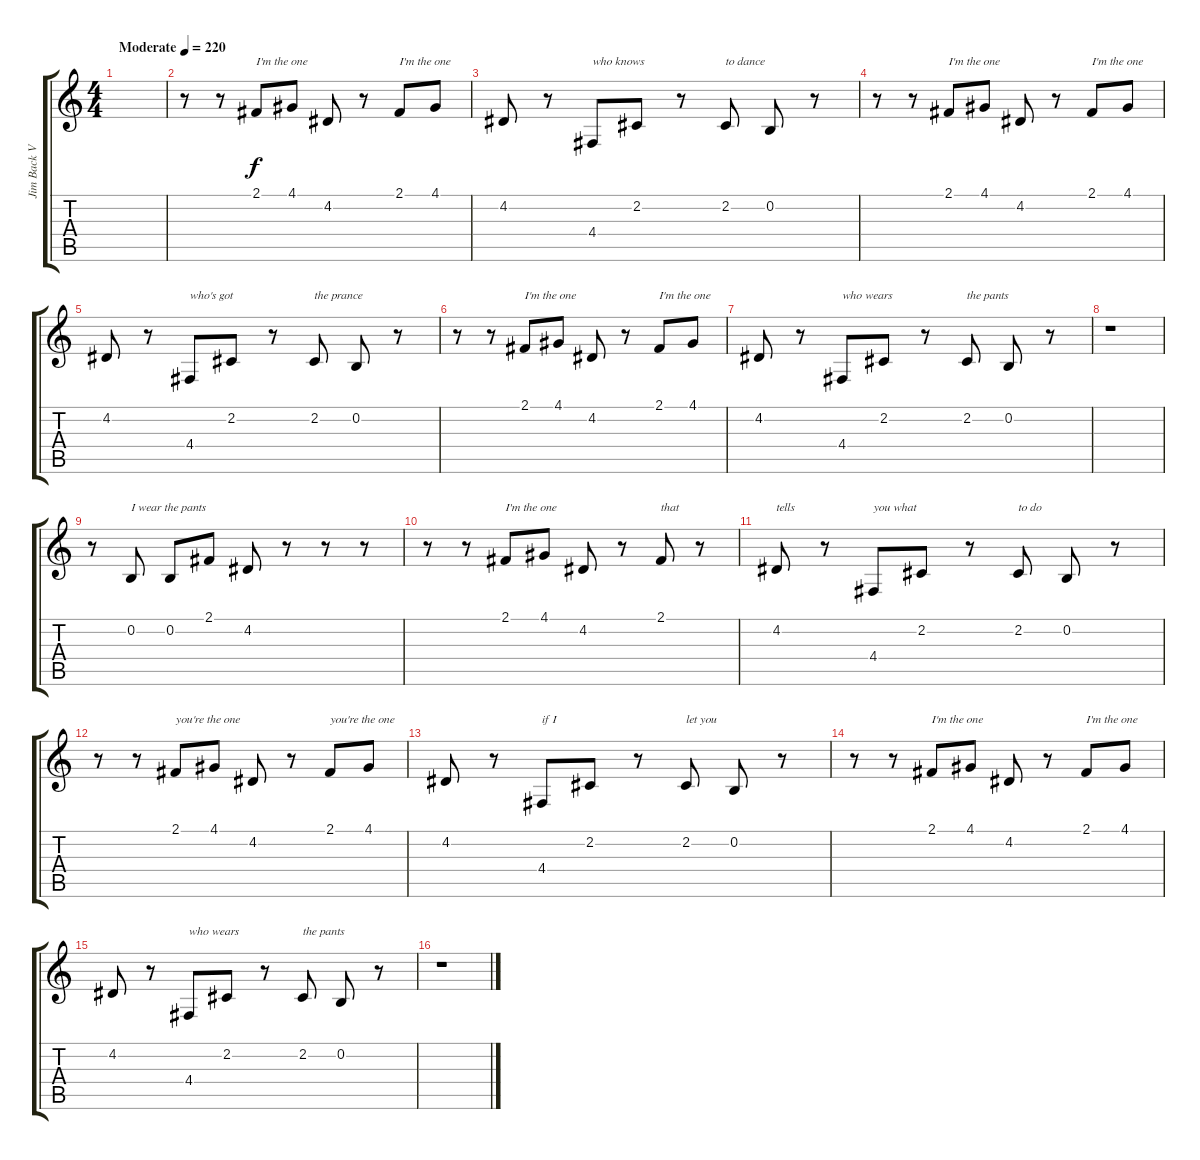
\track ("Jim Back Vocals" "Jim Back V") {instrument altosax}
\staff {score tabs}
\tuning (E4 B3 G3 D3 A2 E2) {hide}
\ts (4 4)
\tempo (220 "Moderate")
\clef g2
\ks c
|
r.8 r.8 2.1.8{txt "I'm the one"} 4.1.8 4.2.8 r.8 2.1.8{txt "I'm the one"} 4.1.8 |
4.2.8 r.8 4.4.8{txt "who knows"} 2.2.8 r.8 2.2.8{txt "to dance"} 0.2.8 r.8 |
r.8 r.8 2.1.8{txt "I'm the one"} 4.1.8 4.2.8 r.8 2.1.8{txt "I'm the one"} 4.1.8 |
4.2.8 r.8 4.4.8{txt "who's got"} 2.2.8 r.8 2.2.8{txt "the prance"} 0.2.8 r.8 |
r.8 r.8 2.1.8{txt "I'm the one"} 4.1.8 4.2.8 r.8 2.1.8{txt "I'm the one"} 4.1.8 |
4.2.8 r.8 4.4.8{txt "who wears"} 2.2.8 r.8 2.2.8{txt "the pants"} 0.2.8 r.8 |
r.1 |
r.8 0.2.8{txt "I wear the pants"} 0.2.8 2.1.8 4.2.8 r.8 r.8 r.8 |
r.8 r.8 2.1.8{txt "I'm the one"} 4.1.8 4.2.8 r.8 2.1.8{txt "that"} r.8 |
4.2.8{txt "tells"} r.8 4.4.8{txt "you what"} 2.2.8 r.8 2.2.8{txt "to do"} 0.2.8 r.8 |
r.8 r.8 2.1.8{txt "you're the one"} 4.1.8 4.2.8 r.8 2.1.8{txt "you're the one"} 4.1.8 |
4.2.8 r.8 4.4.8{txt "if I"} 2.2.8 r.8 2.2.8{txt "let you"} 0.2.8 r.8 |
r.8 r.8 2.1.8{txt "I'm the one"} 4.1.8 4.2.8 r.8 2.1.8{txt "I'm the one"} 4.1.8 |
4.2.8 r.8 4.4.8{txt "who wears"} 2.2.8 r.8 2.2.8{txt "the pants"} 0.2.8 r.8 |
r.1
